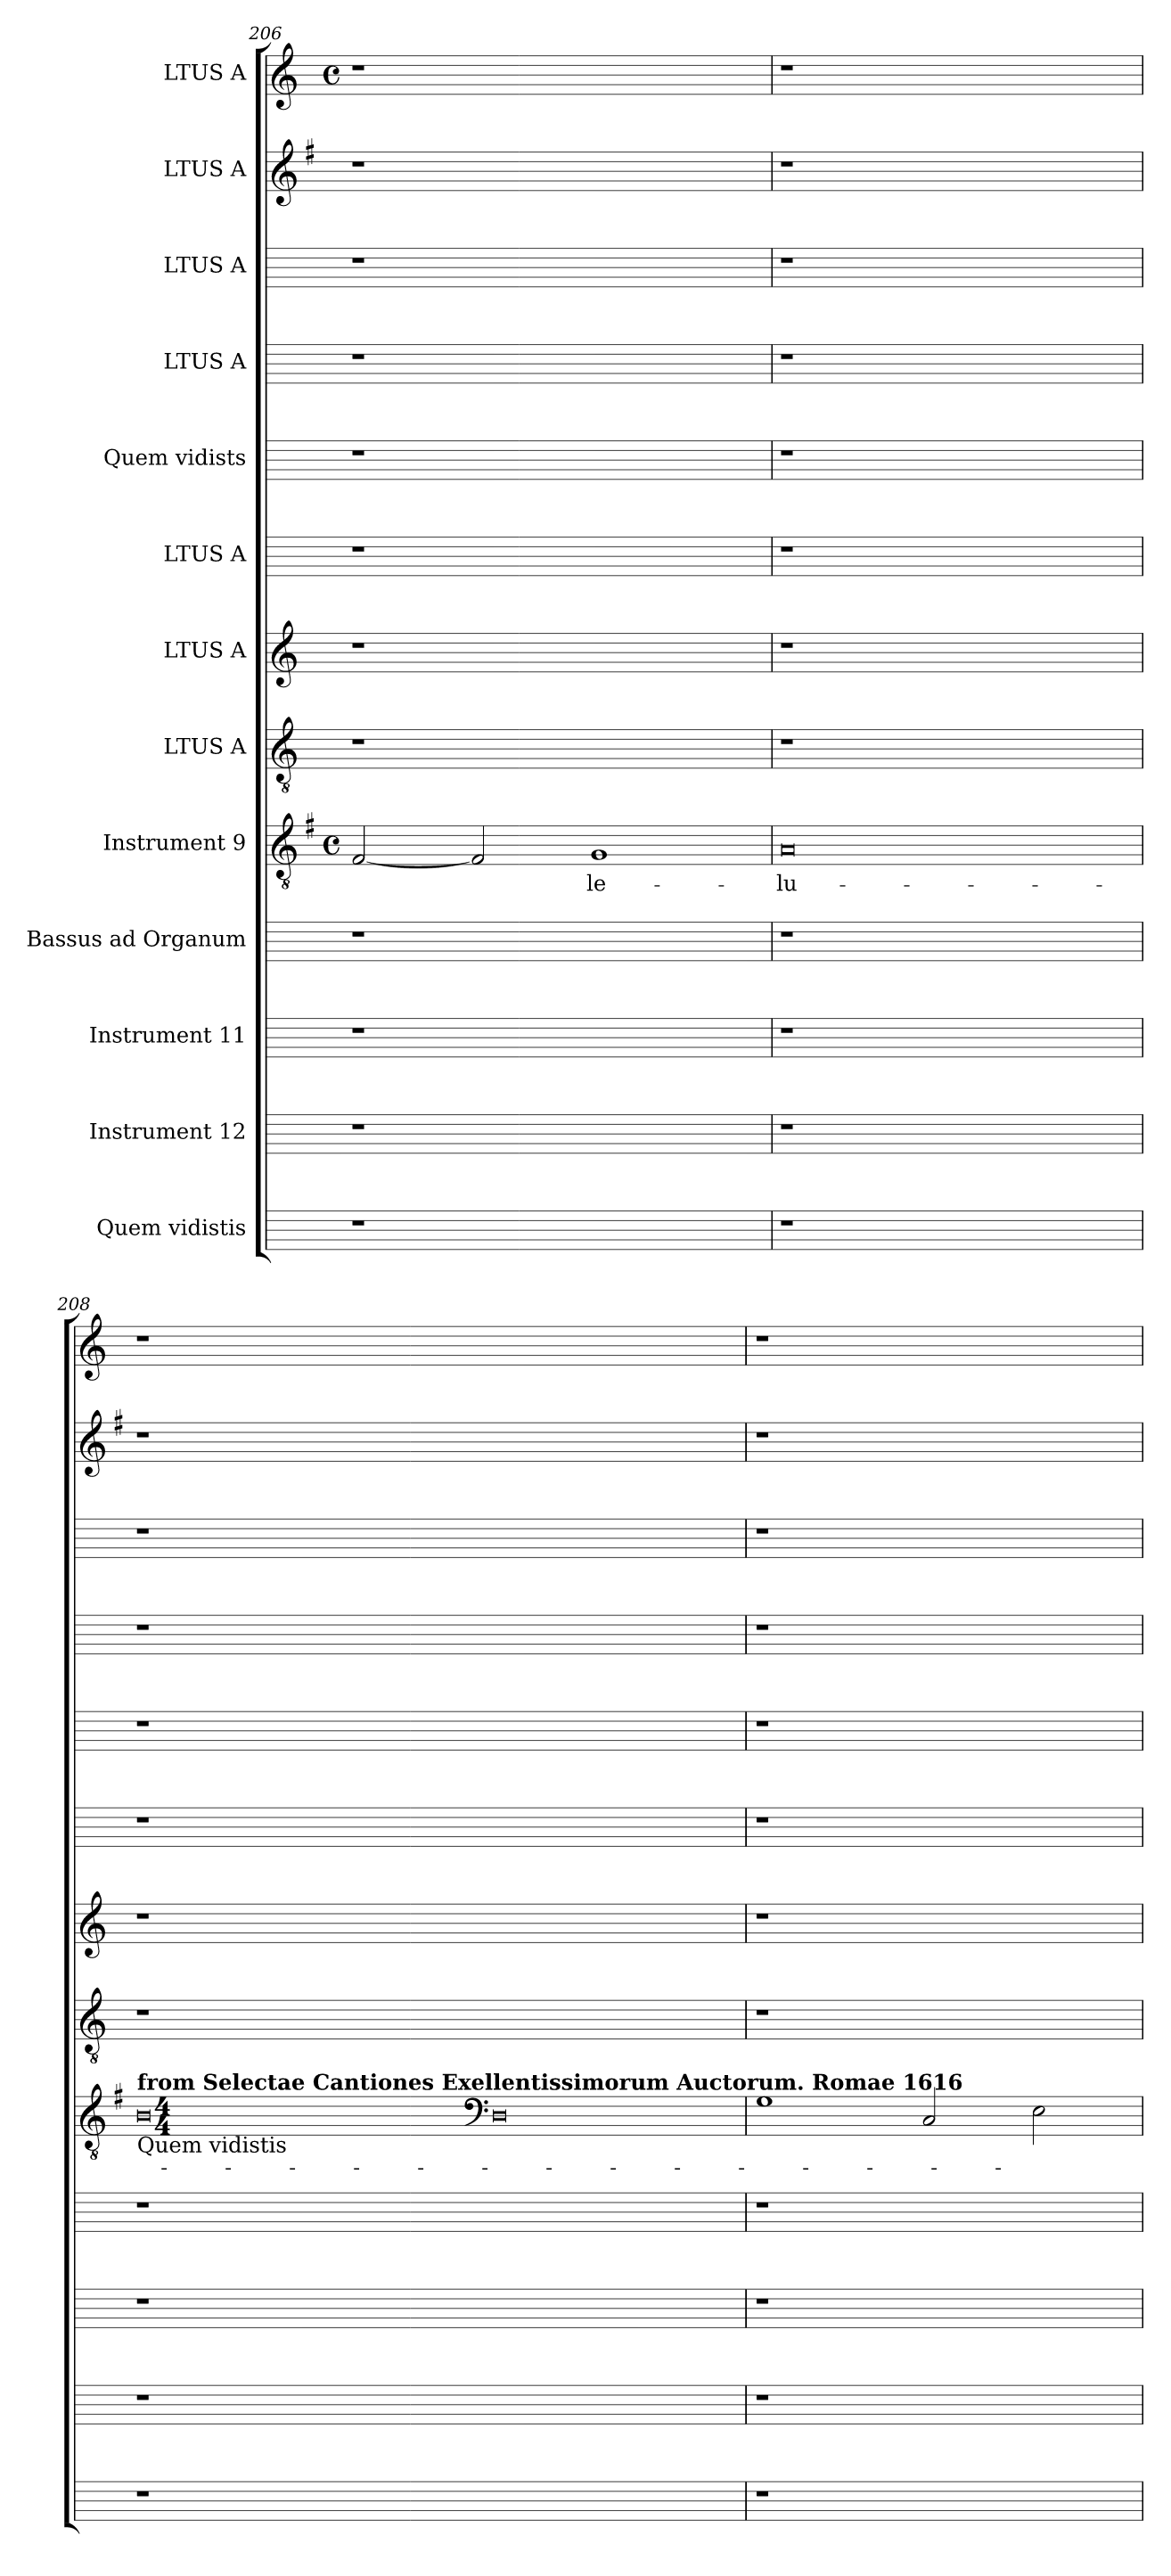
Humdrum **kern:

**kern	**kern	**kern	**kern	**kern	**text	**kern	**kern	**kern	**kern	**kern	**kern	**kern	**kern
*part13	*part12	*part11	*part10	*part9	*part9	*part8	*part7	*part6	*part5	*part4	*part3	*part2	*part1
*staff13	*staff12	*staff11	*staff10	*staff9	*staff9	*staff8	*staff7	*staff6	*staff5	*staff4	*staff3	*staff2	*staff1
*I"Quem vidistis	*I"Instrument 12	*I"Instrument 11	*I"Bassus ad Organum	*I"Instrument 9	*	*I"LTUS  A	*I"LTUS  A	*I"LTUS  A	*I"Quem vidists	*I"LTUS  A	*I"LTUS  A	*I"LTUS  A	*I"LTUS  A
*	*	*	*	*clefGv2	*	*clefGv2	*clefG2	*	*	*	*	*clefG2	*clefG2
*	*	*	*	*k[f#]	*	*	*	*	*	*	*	*k[f#]	*
*	*	*	*	*G:	*	*	*	*	*	*	*	*G:	*
*	*	*	*	*M4/4	*	*	*	*	*	*	*	*	*M4/4
*	*	*	*	*met(c)	*	*	*	*	*	*	*	*	*met(c)
=206	=206	=206	=206	=206	=206	=206	=206	=206	=206	=206	=206	=206	=206
1r	1r	1r	1r	[<2F#/	.	1r	1r	1r	1r	1r	1r	1r	1r
.	.	.	.	2F#/]	.	.	.	.	.	.	.	.	.
!	!	!	!	!	!LO:LY:b:cj	!	!	!	!	!	!	!	!
1ryy	1ryy	1ryy	1ryy	1G	-le-	1ryy	1ryy	1ryy	1ryy	1ryy	1ryy	1ryy	1ryy
=207	=207	=207	=207	=207	=207	=207	=207	=207	=207	=207	=207	=207	=207
!	!	!	!	!	!LO:LY:b:cj	!	!	!	!	!	!	!	!
1r	1r	1r	1r	0A	-lu-	1r	1r	1r	1r	1r	1r	1r	1r
1ryy	1ryy	1ryy	1ryy	.	.	1ryy	1ryy	1ryy	1ryy	1ryy	1ryy	1ryy	1ryy
!!LO:PB:g=z
=208	=208	=208	=208	=208	=208	=208	=208	=208	=208	=208	=208	=208	=208
!	!	!	!	!LO:TX:b:t=Quem vidistis	!	!	!	!	!	!	!	!	!
!	!	!	!	!LO:TX:a:B:t=from Selectae Cantiones Exellentissimorum Auctorum. Romae 1616	!	!	!	!	!	!	!	!	!
1r	1r	1r	1r	0B	.	1r	1r	1r	1r	1r	1r	1r	1r
0.ryy	0.ryy	0.ryy	0.ryy	.	.	0.ryy	0.ryy	0.ryy	0.ryy	0.ryy	0.ryy	0.ryy	0.ryy
*	*	*	*	*clefF4	*	*	*	*	*	*	*	*	*
*	*	*	*	*M4/4	*	*	*	*	*	*	*	*	*
*	*	*	*	*met(c)	*	*	*	*	*	*	*	*	*
.	.	.	.	0D	.	.	.	.	.	.	.	.	.
=209	=209	=209	=209	=209	=209	=209	=209	=209	=209	=209	=209	=209	=209
1r	1r	1r	1r	1G	.	1r	1r	1r	1r	1r	1r	1r	1r
1ryy	1ryy	1ryy	1ryy	2C/	.	1ryy	1ryy	1ryy	1ryy	1ryy	1ryy	1ryy	1ryy
.	.	.	.	2E>\	.	.	.	.	.	.	.	.	.
=	=	=	=	=	=	=	=	=	=	=	=	=	=
*-	*-	*-	*-	*-	*-	*-	*-	*-	*-	*-	*-	*-	*-
